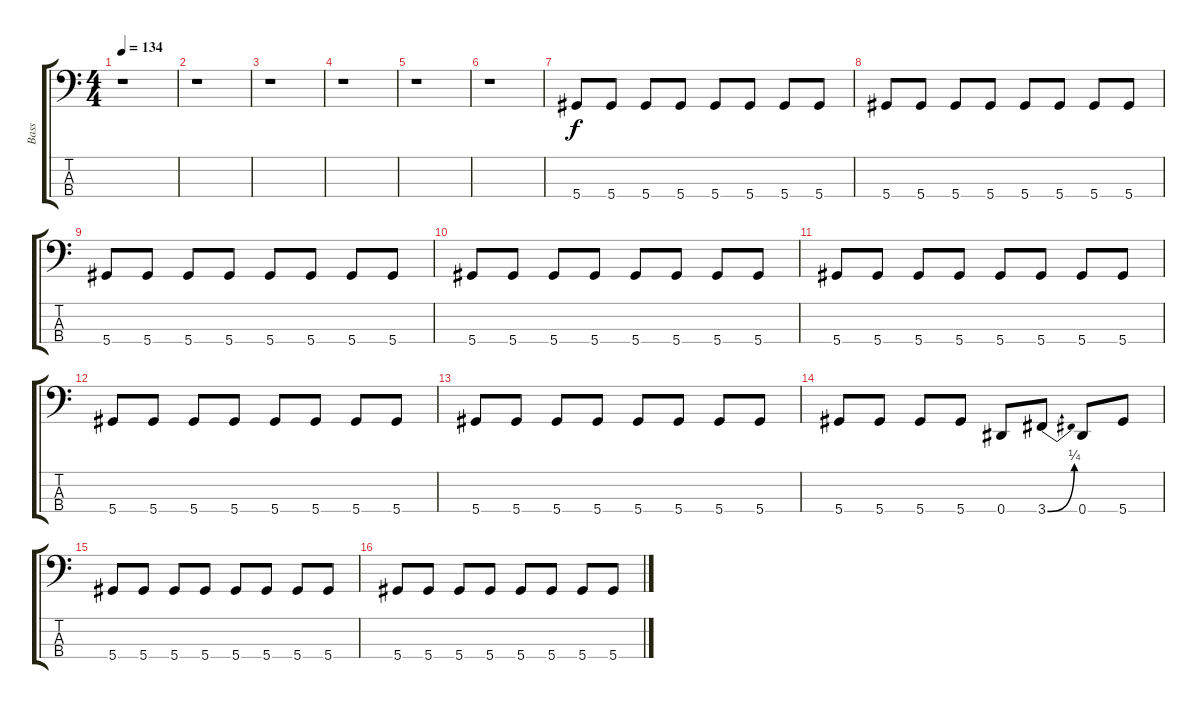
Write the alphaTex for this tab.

\track ("Bass" "Bass") {instrument electricbasspick}
\staff {score tabs}
\tuning (Gb2 Db2 Ab1 Eb1) {hide}
\ts (4 4)
\tempo 134
\clef f4
\ks c
r.1{dy f instrument electricbasspick} |
r.1 |
r.1 |
r.1 |
r.1 |
r.1 |
5.4.8 5.4.8 5.4.8 5.4.8 5.4.8 5.4.8 5.4.8 5.4.8 |
5.4.8 5.4.8 5.4.8 5.4.8 5.4.8 5.4.8 5.4.8 5.4.8 |
5.4.8 5.4.8 5.4.8 5.4.8 5.4.8 5.4.8 5.4.8 5.4.8 |
5.4.8 5.4.8 5.4.8 5.4.8 5.4.8 5.4.8 5.4.8 5.4.8 |
5.4.8 5.4.8 5.4.8 5.4.8 5.4.8 5.4.8 5.4.8 5.4.8 |
5.4.8 5.4.8 5.4.8 5.4.8 5.4.8 5.4.8 5.4.8 5.4.8 |
5.4.8 5.4.8 5.4.8 5.4.8 5.4.8 5.4.8 5.4.8 5.4.8 |
5.4.8 5.4.8 5.4.8 5.4.8 0.4.8 3.4{be (bend 0 0 60 1)}.8 0.4.8 5.4.8 |
5.4.8 5.4.8 5.4.8 5.4.8 5.4.8 5.4.8 5.4.8 5.4.8 |
5.4.8 5.4.8 5.4.8 5.4.8 5.4.8 5.4.8 5.4.8 5.4.8
